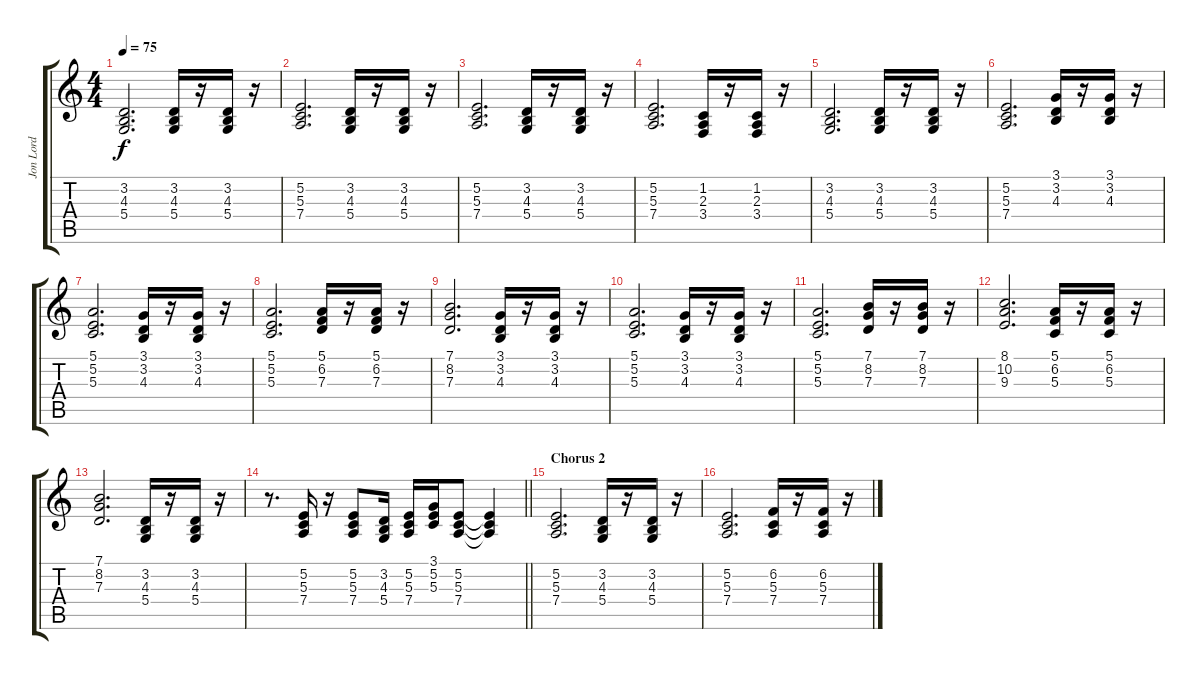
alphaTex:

\track ("Jon Lord" "Jon Lord") {instrument marimba}
\staff {score tabs}
\tuning (E4 B3 G3 D3 A2 E2) {hide}
\ts (4 4)
\tempo 75
\clef g2
\ks c
(3.2 4.3 5.4).2{d dy f} (3.2 4.3 5.4).16 r.16 (3.2 4.3 5.4).16 r.16 |
(5.2 5.3 7.4).2{d} (3.2 4.3 5.4).16 r.16 (3.2 4.3 5.4).16 r.16 |
(5.2 5.3 7.4).2{d} (3.2 4.3 5.4).16 r.16 (3.2 4.3 5.4).16 r.16 |
(5.2 5.3 7.4).2{d} (1.2 2.3 3.4).16 r.16 (1.2 2.3 3.4).16 r.16 |
(3.2 4.3 5.4).2{d} (3.2 4.3 5.4).16 r.16 (3.2 4.3 5.4).16 r.16 |
(5.2 5.3 7.4).2{d} (3.1 3.2 4.3).16 r.16 (3.1 3.2 4.3).16 r.16 |
(5.1 5.2 5.3).2{d} (3.1 3.2 4.3).16 r.16 (3.1 3.2 4.3).16 r.16 |
(5.1 5.2 5.3).2{d} (5.1 6.2 7.3).16 r.16 (5.1 6.2 7.3).16 r.16 |
(7.1 8.2 7.3).2{d} (3.1 3.2 4.3).16 r.16 (3.1 3.2 4.3).16 r.16 |
(5.1 5.2 5.3).2{d} (3.1 3.2 4.3).16 r.16 (3.1 3.2 4.3).16 r.16 |
(5.1 5.2 5.3).2{d} (7.1 8.2 7.3).16 r.16 (7.1 8.2 7.3).16 r.16 |
(8.1 10.2 9.3).2{d} (5.1 6.2 5.3).16 r.16 (5.1 6.2 5.3).16 r.16 |
(7.1 8.2 7.3).2{d} (3.2 4.3 5.4).16 r.16 (3.2 4.3 5.4).16 r.16 |
\barLineRight lightlight
r.8{d} (5.2 5.3 7.4).16 r.16 (5.2 5.3 7.4).8 (3.2 4.3 5.4).16 (5.2 5.3 7.4).16 (3.1 5.2 5.3).16 (5.2 5.3 7.4).8 (5.2{t} 5.3{t} 7.4{t}).4 |
\section ("" "Chorus 2")
(5.2 5.3 7.4).2{d} (3.2 4.3 5.4).16 r.16 (3.2 4.3 5.4).16 r.16 |
(5.2 5.3 7.4).2{d} (6.2 5.3 7.4).16 r.16 (6.2 5.3 7.4).16 r.16
